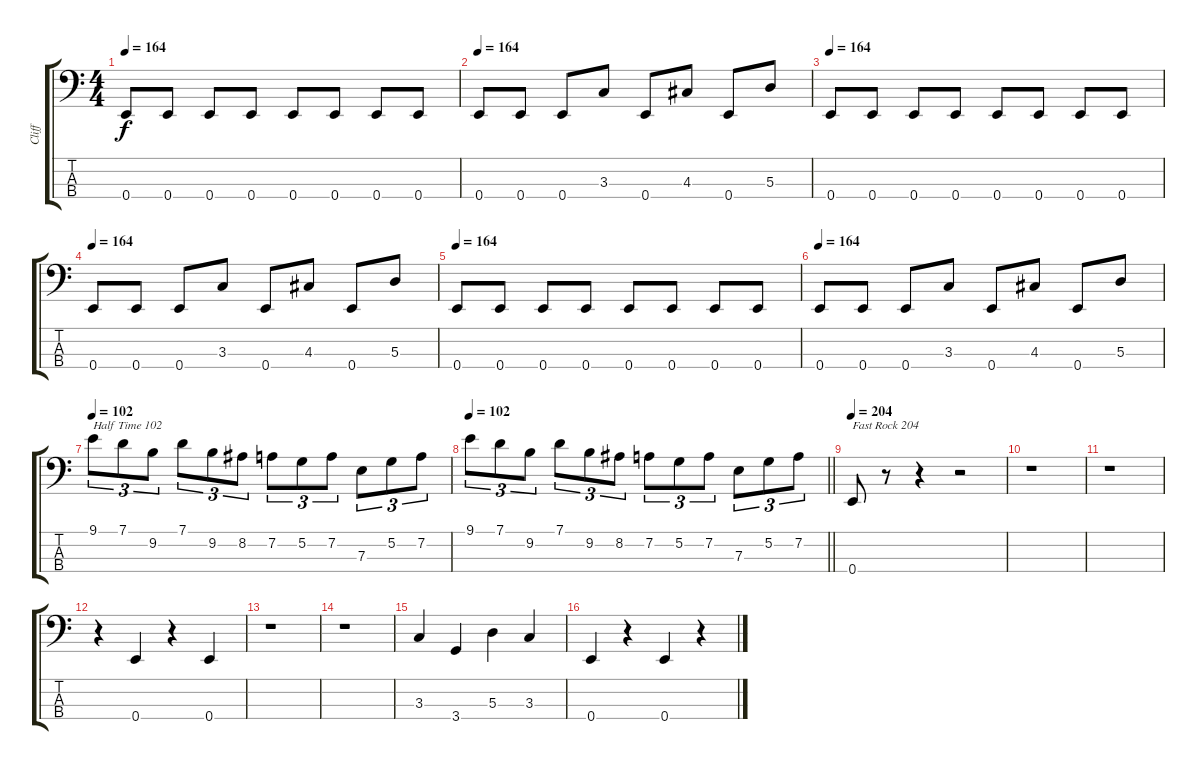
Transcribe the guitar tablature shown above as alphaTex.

\track ("Cliff" "Cliff") {instrument electricbassfinger}
\staff {score tabs}
\tuning (G2 D2 A1 E1) {hide}
\ts (4 4)
\tempo 164
\clef f4
\ks c
0.4.8{dy f} 0.4.8 0.4.8 0.4.8 0.4.8 0.4.8 0.4.8 0.4.8 |
\tempo 164
0.4.8 0.4.8 0.4.8 3.3.8 0.4.8 4.3.8 0.4.8 5.3.8 |
\tempo 164
0.4.8 0.4.8 0.4.8 0.4.8 0.4.8 0.4.8 0.4.8 0.4.8 |
\tempo 164
0.4.8 0.4.8 0.4.8 3.3.8 0.4.8 4.3.8 0.4.8 5.3.8 |
\tempo 164
0.4.8 0.4.8 0.4.8 0.4.8 0.4.8 0.4.8 0.4.8 0.4.8 |
\tempo 164
0.4.8 0.4.8 0.4.8 3.3.8 0.4.8 4.3.8 0.4.8 5.3.8 |
\tempo 102
9.1.8{tu (3 2) txt "Half Time 102"} 7.1.8{tu (3 2)} 9.2.8{tu (3 2)} 7.1.8{tu (3 2)} 9.2.8{tu (3 2)} 8.2.8{tu (3 2)} 7.2.8{tu (3 2)} 5.2.8{tu (3 2)} 7.2.8{tu (3 2)} 7.3.8{tu (3 2)} 5.2.8{tu (3 2)} 7.2.8{tu (3 2)} |
\tempo 102
\barLineRight lightlight
9.1.8{tu (3 2)} 7.1.8{tu (3 2)} 9.2.8{tu (3 2)} 7.1.8{tu (3 2)} 9.2.8{tu (3 2)} 8.2.8{tu (3 2)} 7.2.8{tu (3 2)} 5.2.8{tu (3 2)} 7.2.8{tu (3 2)} 7.3.8{tu (3 2)} 5.2.8{tu (3 2)} 7.2.8{tu (3 2)} |
\tempo 204
0.4.8{txt "Fast Rock 204"} r.8 r.4 r.2 |
r.1 |
r.1 |
r.4 0.4.4 r.4 0.4.4 |
r.1 |
r.1 |
3.3.4 3.4.4 5.3.4 3.3.4 |
0.4.4 r.4 0.4.4 r.4
